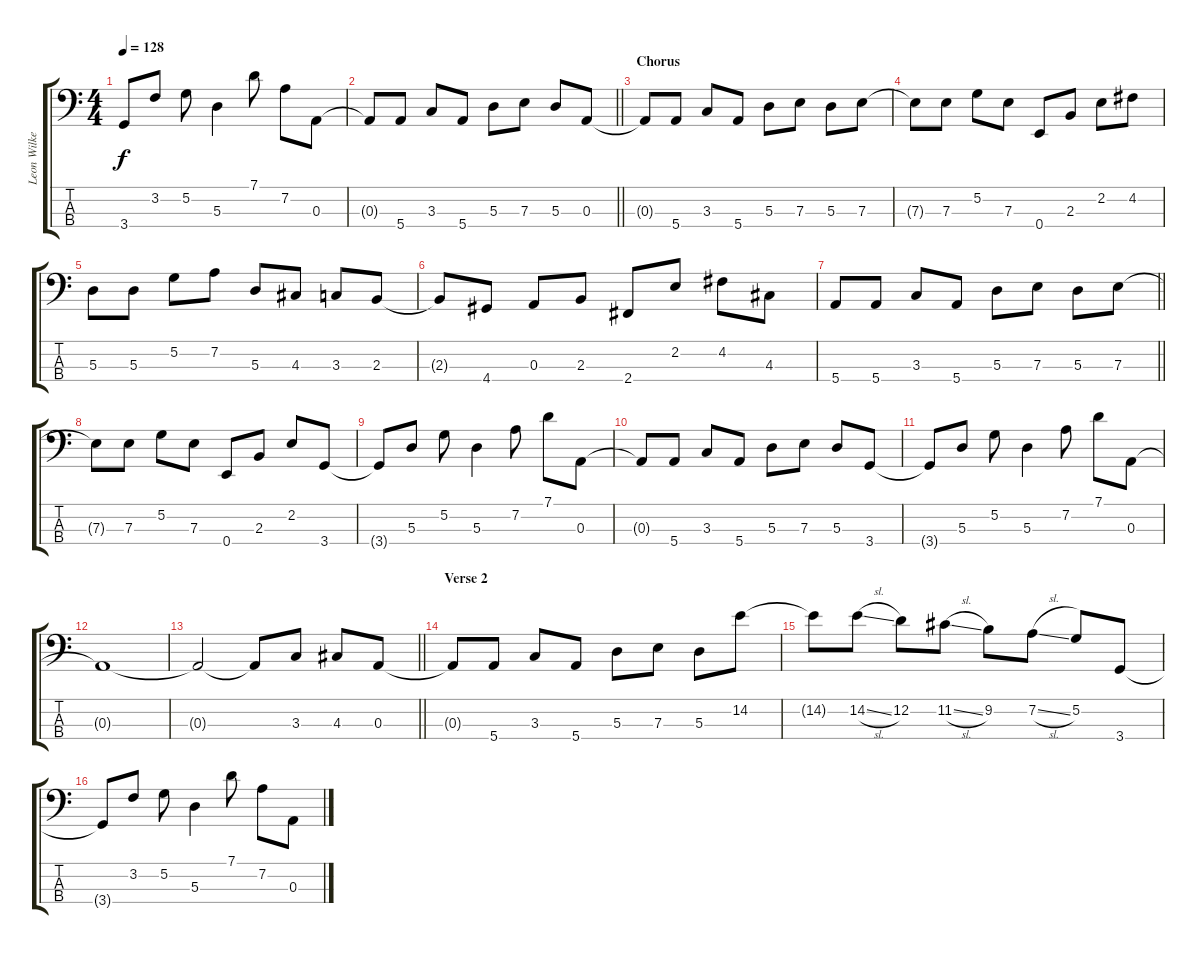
\track ("Leon Wilkeson (Bass Guitar)" "Leon Wilke") {instrument electricbasspick}
\staff {score tabs}
\tuning (G2 D2 A1 E1) {hide}
\ts (4 4)
\tempo 128
\clef f4
\ks c
3.4{t}.8{dy f} 3.2.8 5.2.8 5.3.4 7.1.8 7.2.8 0.3.8 |
\barLineRight lightlight
0.3{t}.8 5.4.8 3.3.8 5.4.8 5.3.8 7.3.8 5.3.8 0.3.8 |
\section ("" "Chorus")
0.3{t}.8 5.4.8 3.3.8 5.4.8 5.3.8 7.3.8 5.3.8 7.3.8 |
7.3{t}.8 7.3.8 5.2.8 7.3.8 0.4.8 2.3.8 2.2.8 4.2.8 |
5.3.8 5.3.8 5.2.8 7.2.8 5.3.8 4.3.8 3.3.8 2.3.8 |
2.3{t}.8 4.4.8 0.3.8 2.3.8 2.4.8 2.2.8 4.2.8 4.3.8 |
\barLineRight lightlight
5.4.8 5.4.8 3.3.8 5.4.8 5.3.8 7.3.8 5.3.8 7.3.8 |
7.3{t}.8 7.3.8 5.2.8 7.3.8 0.4.8 2.3.8 2.2.8 3.4.8 |
3.4{t}.8 5.3.8 5.2.8 5.3.4 7.2.8 7.1.8 0.3.8 |
0.3{t}.8 5.4.8 3.3.8 5.4.8 5.3.8 7.3.8 5.3.8 3.4.8 |
3.4{t}.8 5.3.8 5.2.8 5.3.4 7.2.8 7.1.8 0.3.8 |
0.3{t}.1 |
\barLineRight lightlight
0.3{t}.2 0.3{t}.8 3.3.8 4.3.8 0.3.8 |
\section ("" "Verse 2")
0.3{t}.8 5.4.8 3.3.8 5.4.8 5.3.8 7.3.8 5.3.8 14.2.8 |
14.2{t}.8 14.2{sl}.8 12.2.8 11.2{sl}.8 9.2.8 7.2{sl}.8 5.2.8 3.4.8 |
3.4{t}.8 3.2.8 5.2.8 5.3.4 7.1.8 7.2.8 0.3.8
